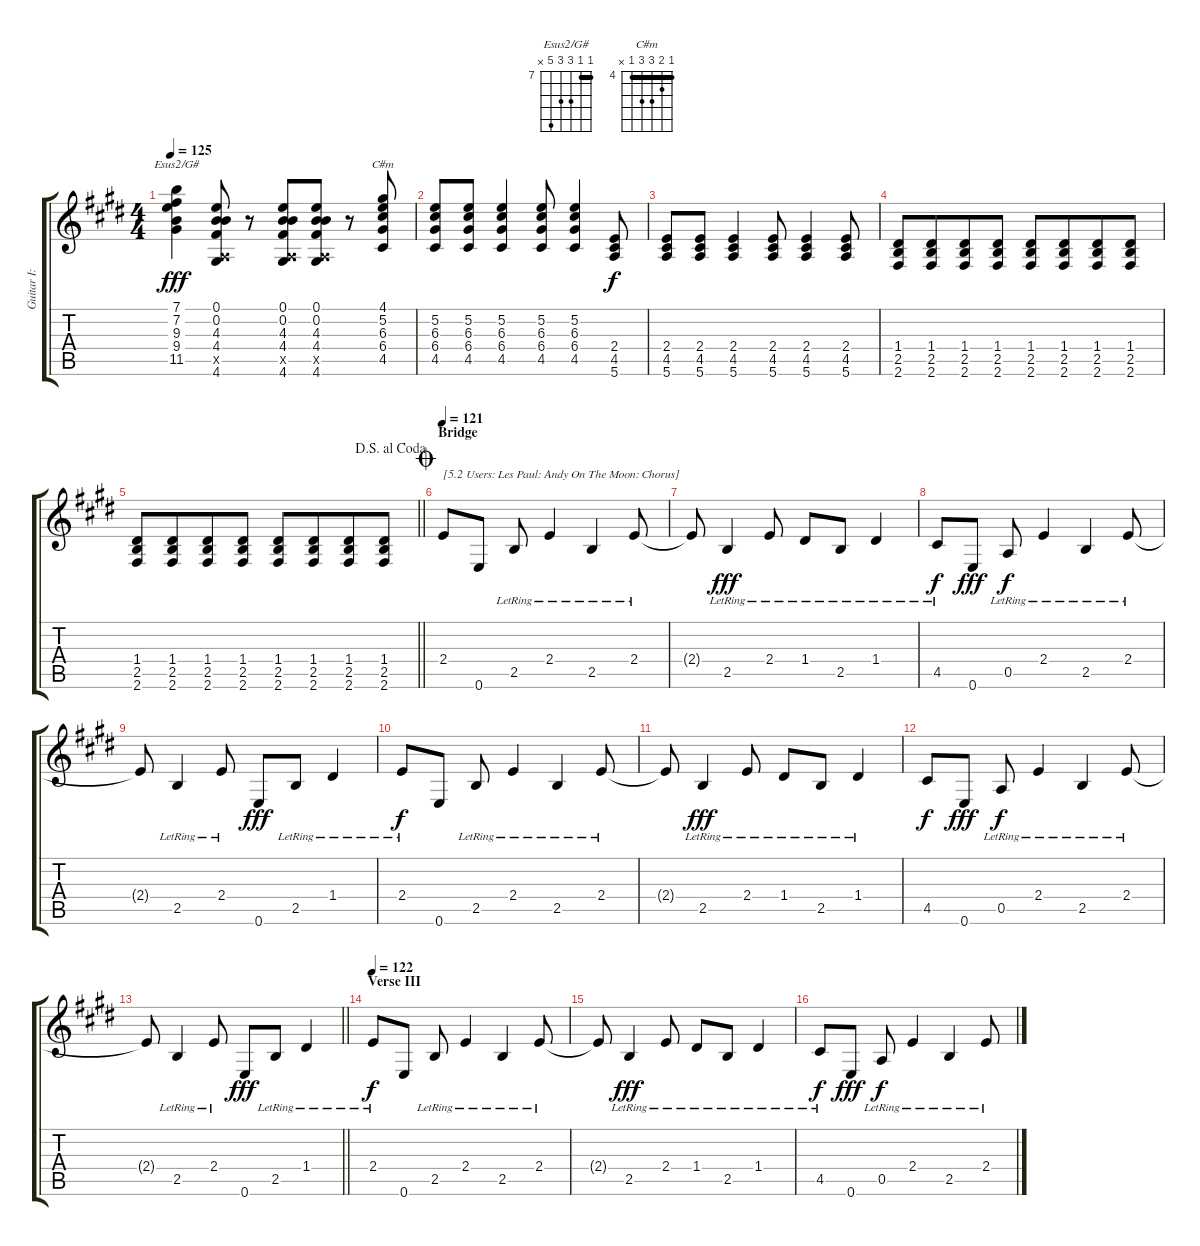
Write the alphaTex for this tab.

\track ("Guitar I: Rik" "Guitar I: ") {instrument distortionguitar}
\staff {score tabs}
\tuning (E4 B3 G3 D3 A2 E2) {hide}
\chord ("Esus2/G#" 7 7 9 9 11 x) {firstfret 7 barre 7}
\chord ("C#m" 4 5 6 6 4 x) {firstfret 4 barre 4}
\ts (4 4)
\tempo 125
\clef g2
\ks e
(7.1 7.2 9.3 9.4 11.5).4{ch "Esus2/G#" dy fff} (0.1 0.2 4.3 4.4 0.5{x} 4.6).8 r.8 (0.1 0.2 4.3 4.4 0.5{x} 4.6).8 (0.1 0.2 4.3 4.4 0.5{x} 4.6).8 r.8 (4.1 5.2 6.3 6.4 4.5).8{ch "C#m"} |
(5.2 6.3 6.4 4.5).8 (5.2 6.3 6.4 4.5).8 (5.2 6.3 6.4 4.5).4 (5.2 6.3 6.4 4.5).8 (5.2 6.3 6.4 4.5).4 (2.4 4.5 5.6).8{dy f} |
(2.4 4.5 5.6).8 (2.4 4.5 5.6).8 (2.4 4.5 5.6).4 (2.4 4.5 5.6).8 (2.4 4.5 5.6).4 (2.4 4.5 5.6).8 |
(1.4 2.5 2.6).8 (1.4 2.5 2.6).8{beam merge} (1.4 2.5 2.6).8 (1.4 2.5 2.6).8 (1.4 2.5 2.6).8 (1.4 2.5 2.6).8{beam merge} (1.4 2.5 2.6).8 (1.4 2.5 2.6).8 |
\jump dalsegnoalcoda
\barLineRight lightlight
(1.4 2.5 2.6).8 (1.4 2.5 2.6).8{beam merge} (1.4 2.5 2.6).8 (1.4 2.5 2.6).8 (1.4 2.5 2.6).8 (1.4 2.5 2.6).8{beam merge} (1.4 2.5 2.6).8 (1.4 2.5 2.6).8 |
\section ("" "Bridge")
\jump coda
\tempo 121
2.4.8{txt "[5.2 Users: Les Paul: Andy On The Moon: Chorus]" volume 13 instrument electricguitarclean} 0.6.8 2.5{lr}.8 2.4{lr}.4 2.5{lr}.4 2.4{lr}.8 |
2.4{t}.8 2.5{lr}.4{dy fff} 2.4{lr}.8 1.4{lr}.8 2.5{lr}.8 1.4{lr}.4 |
4.5{lr}.8{dy f} 0.6.8{dy fff} 0.5{lr}.8{dy f} 2.4{lr}.4 2.5{lr}.4 2.4{lr}.8 |
2.4{t}.8 2.5{lr}.4 2.4{lr}.8 0.6.8{dy fff} 2.5{lr}.8 1.4{lr}.4 |
2.4{lr}.8{dy f} 0.6.8 2.5{lr}.8 2.4{lr}.4 2.5{lr}.4 2.4{lr}.8 |
2.4{t}.8 2.5{lr}.4{dy fff} 2.4{lr}.8 1.4{lr}.8 2.5{lr}.8 1.4{lr}.4 |
4.5.8{dy f} 0.6.8{dy fff} 0.5{lr}.8{dy f} 2.4{lr}.4 2.5{lr}.4 2.4{lr}.8 |
\barLineRight lightlight
2.4{t}.8 2.5{lr}.4 2.4{lr}.8 0.6.8{dy fff} 2.5{lr}.8 1.4{lr}.4 |
\section ("" "Verse III")
\tempo 122
2.4{lr}.8{dy f} 0.6.8 2.5{lr}.8 2.4{lr}.4 2.5{lr}.4 2.4{lr}.8 |
2.4{t}.8 2.5{lr}.4{dy fff} 2.4{lr}.8 1.4{lr}.8 2.5{lr}.8 1.4{lr}.4 |
4.5{lr}.8{dy f} 0.6.8{dy fff} 0.5{lr}.8{dy f} 2.4{lr}.4 2.5{lr}.4 2.4{lr}.8
